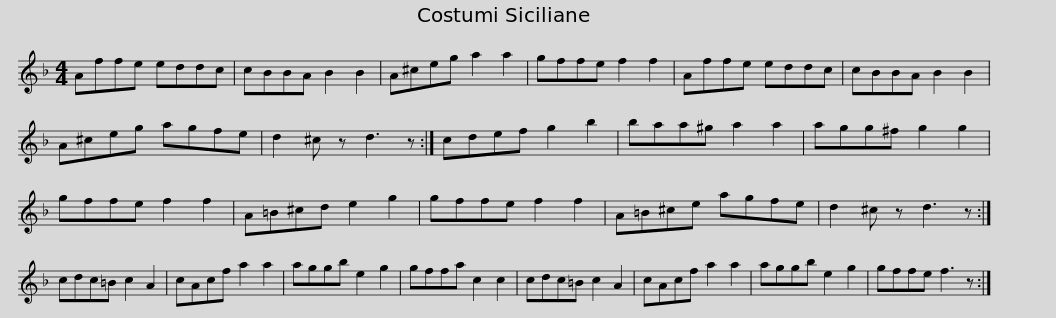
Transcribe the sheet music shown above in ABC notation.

X:1
L:1/8
M:4/4
I:linebreak $
K:F
V:1 treble
V:1
 Affe eddc | cBBA B2 B2 | A^ceg a2 a2 | gffe f2 f2 | Affe eddc | %5
 cBBA B2 B2 |$ A^ceg agfe | d2 ^c z d3 z :| cdef g2 b2 | baa^g a2 a2 | %10
 agg^f g2 g2 | gffe f2 f2 |$ A=B^cd e2 g2 | gffe f2 f2 | A=B^ce agfe | %15
 d2 ^c z d3 z :| cdc=B c2 A2 | cAcf a2 a2 |$ aggb e2 g2 | gffa c2 c2 | %20
 cdc=B c2 A2 | cAcf a2 a2 | aggb e2 g2 | gffe f3 z :| %24
